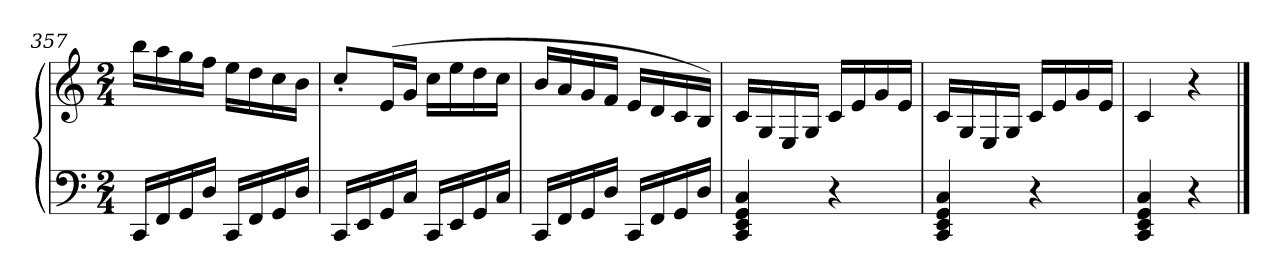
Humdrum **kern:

**kern	**kern
*part1	*part1
*staff2	*staff1
*clefF4	*clefG2
*k[]	*k[]
*C:	*C:
*M2/4	*M2/4
=357	=357
16CCLL	16bbLL
16FF	16aa
16GG	16gg
16DJJ	16ffJJ
16CCLL	16eeLL
16FF	16dd
16GG	16cc
16DJJ	16bJJ
=358	=358
16CCLL	8cc'L
16EE	.
16GG	(16eL
16CJJ	16gJJ
16CCLL	16ccLL
16EE	16ee
16GG	16dd
16CJJ	16ccJJ
=359	=359
16CCLL	16bLL
16FF	16a
16GG	16g
16DJJ	16fJJ
16CCLL	16eLL
16FF	16d
16GG	16c
16DJJ	16BJJ)
=360	=360
4CC 4EE 4GG 4C	16cLL
.	16G
.	16E
.	16GJJ
4r	16cLL
.	16e
.	16g
.	16eJJ
=361	=361
4CC 4EE 4GG 4C	16cLL
.	16G
.	16E
.	16GJJ
4r	16cLL
.	16e
.	16g
.	16eJJ
=362	=362
4CC 4EE 4GG 4C	4c
4r	4r
==	==
*-	*-
